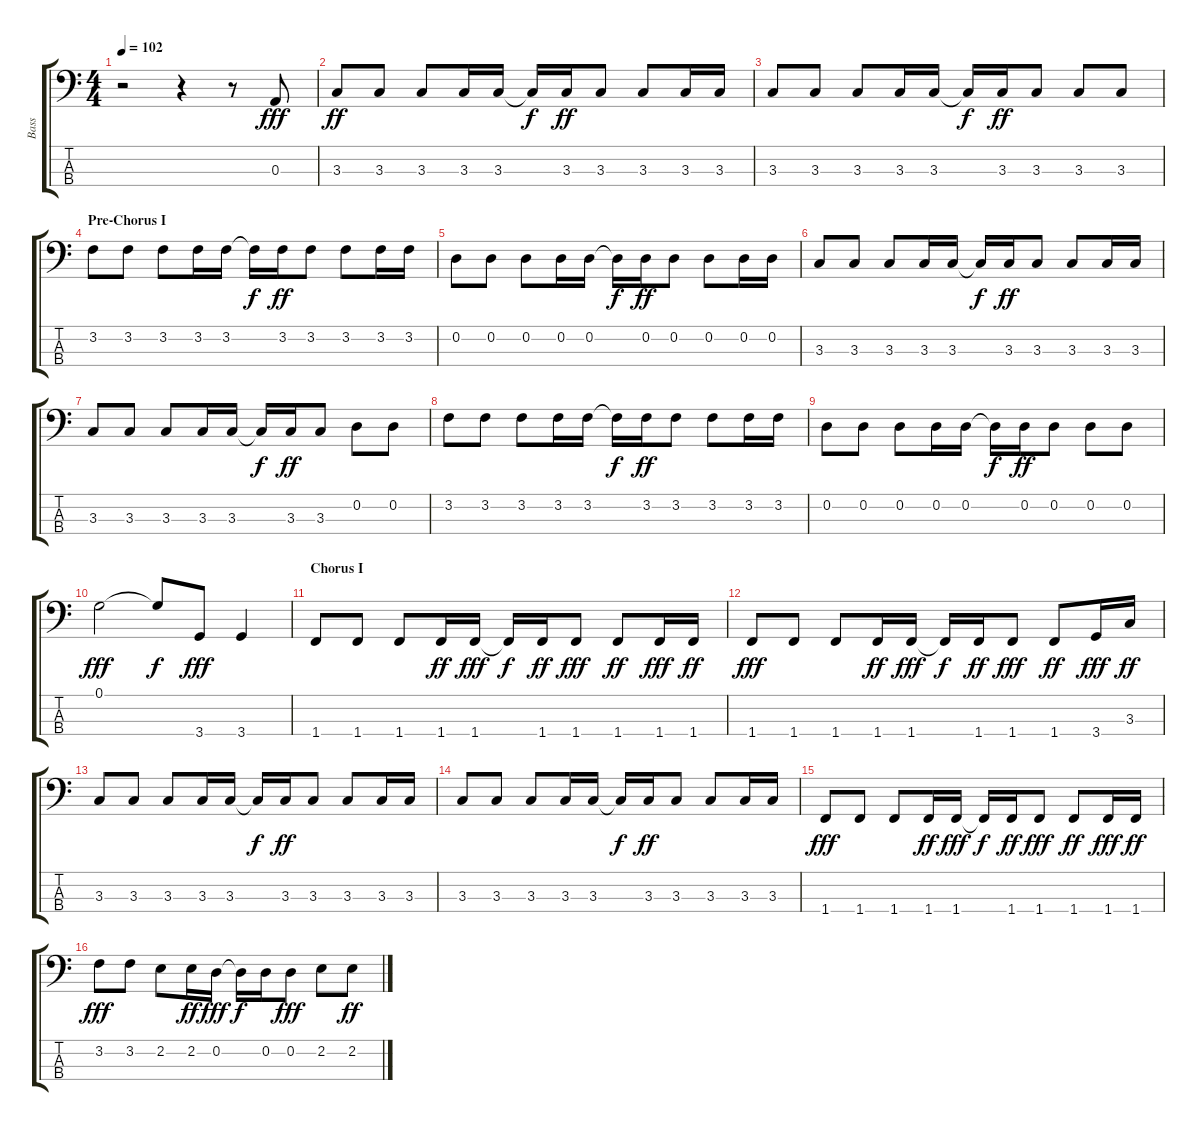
\track ("Bass" "Bass") {instrument electricbassfinger}
\staff {score tabs}
\tuning (G2 D2 A1 E1) {hide}
\ts (4 4)
\tempo 102
\clef f4
\ks c
r.2{dy ff} r.4 r.8 0.3.8{dy fff} |
3.3.8{dy ff} 3.3.8 3.3.8 3.3.16 3.3.16 3.3{t}.16{dy f} 3.3.16{dy ff} 3.3.8 3.3.8 3.3.16 3.3.16 |
3.3.8 3.3.8 3.3.8 3.3.16 3.3.16 3.3{t}.16{dy f} 3.3.16{dy ff} 3.3.8 3.3.8 3.3.8 |
\section ("" "Pre-Chorus I")
3.2.8 3.2.8 3.2.8 3.2.16 3.2.16 3.2{t}.16{dy f} 3.2.16{dy ff} 3.2.8 3.2.8 3.2.16 3.2.16 |
0.2.8 0.2.8 0.2.8 0.2.16 0.2.16 0.2{t}.16{dy f} 0.2.16{dy ff} 0.2.8 0.2.8 0.2.16 0.2.16 |
3.3.8 3.3.8 3.3.8 3.3.16 3.3.16 3.3{t}.16{dy f} 3.3.16{dy ff} 3.3.8 3.3.8 3.3.16 3.3.16 |
3.3.8 3.3.8 3.3.8 3.3.16 3.3.16 3.3{t}.16{dy f} 3.3.16{dy ff} 3.3.8 0.2.8 0.2.8 |
3.2.8 3.2.8 3.2.8 3.2.16 3.2.16 3.2{t}.16{dy f} 3.2.16{dy ff} 3.2.8 3.2.8 3.2.16 3.2.16 |
0.2.8 0.2.8 0.2.8 0.2.16 0.2.16 0.2{t}.16{dy f} 0.2.16{dy ff} 0.2.8 0.2.8 0.2.8 |
0.1.2{dy fff} 0.1{t}.8{dy f} 3.4.8{dy fff} 3.4.4 |
\section ("" "Chorus I")
1.4.8 1.4.8 1.4.8 1.4.16{dy ff} 1.4.16{dy fff} 1.4{t}.16{dy f} 1.4.16{dy ff} 1.4.8{dy fff} 1.4.8{dy ff} 1.4.16{dy fff} 1.4.16{dy ff} |
1.4.8{dy fff} 1.4.8 1.4.8 1.4.16{dy ff} 1.4.16{dy fff} 1.4{t}.16{dy f} 1.4.16{dy ff} 1.4.8{dy fff} 1.4.8{dy ff} 3.4.16{dy fff} 3.3.16{dy ff} |
3.3.8 3.3.8 3.3.8 3.3.16 3.3.16 3.3{t}.16{dy f} 3.3.16{dy ff} 3.3.8 3.3.8 3.3.16 3.3.16 |
3.3.8 3.3.8 3.3.8 3.3.16 3.3.16 3.3{t}.16{dy f} 3.3.16{dy ff} 3.3.8 3.3.8 3.3.16 3.3.16 |
1.4.8{dy fff} 1.4.8 1.4.8 1.4.16{dy ff} 1.4.16{dy fff} 1.4{t}.16{dy f} 1.4.16{dy ff} 1.4.8{dy fff} 1.4.8{dy ff} 1.4.16{dy fff} 1.4.16{dy ff} |
3.2.8{dy fff} 3.2.8 2.2.8 2.2.16{dy ff} 0.2.16{dy fff} 0.2{t}.16{dy f} 0.2.16 0.2.8{dy fff} 2.2.8 2.2.8{dy ff}
